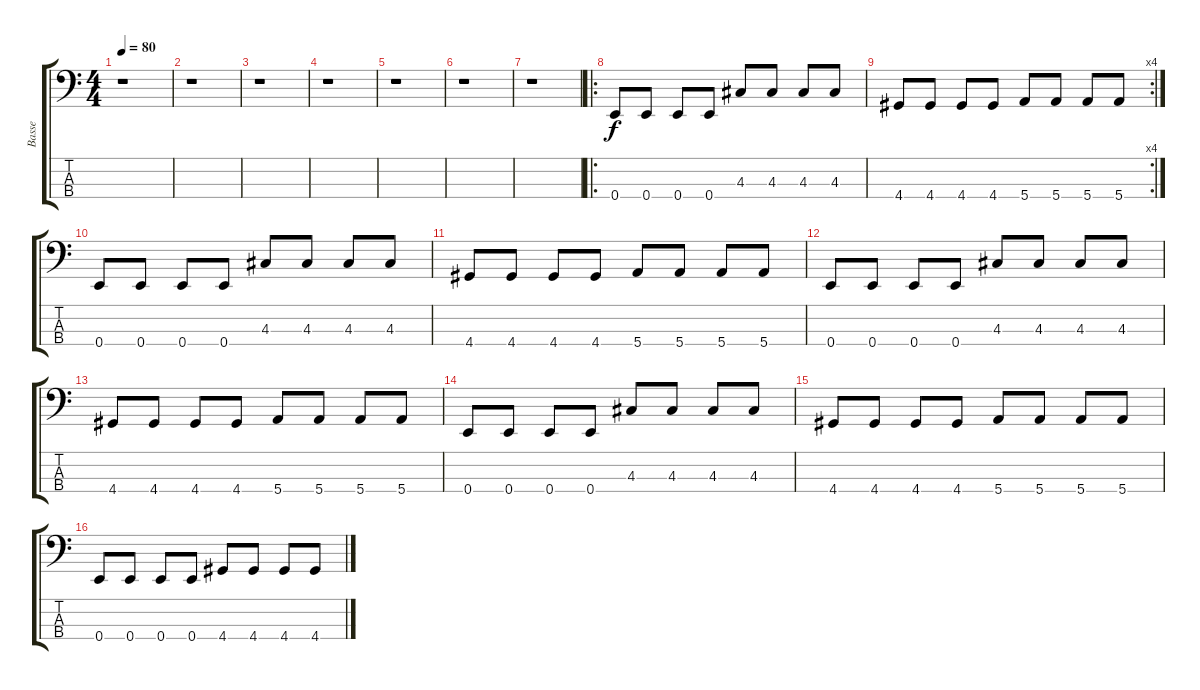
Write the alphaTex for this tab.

\track ("Basse" "Basse") {instrument electricbassfinger}
\staff {score tabs}
\tuning (G2 D2 A1 E1) {hide}
\ts (4 4)
\tempo 80
\clef f4
\ks c
r.1{dy f instrument electricbassfinger} |
r.1 |
r.1 |
r.1 |
r.1 |
r.1 |
r.1 |
\ro
0.4.8 0.4.8 0.4.8 0.4.8 4.3.8 4.3.8 4.3.8 4.3.8 |
\rc 4
4.4.8 4.4.8 4.4.8 4.4.8 5.4.8 5.4.8 5.4.8 5.4.8 |
0.4.8 0.4.8 0.4.8 0.4.8 4.3.8 4.3.8 4.3.8 4.3.8 |
4.4.8 4.4.8 4.4.8 4.4.8 5.4.8 5.4.8 5.4.8 5.4.8 |
0.4.8 0.4.8 0.4.8 0.4.8 4.3.8 4.3.8 4.3.8 4.3.8 |
4.4.8 4.4.8 4.4.8 4.4.8 5.4.8 5.4.8 5.4.8 5.4.8 |
0.4.8 0.4.8 0.4.8 0.4.8 4.3.8 4.3.8 4.3.8 4.3.8 |
4.4.8 4.4.8 4.4.8 4.4.8 5.4.8 5.4.8 5.4.8 5.4.8 |
0.4.8 0.4.8 0.4.8 0.4.8 4.4.8 4.4.8 4.4.8 4.4.8
